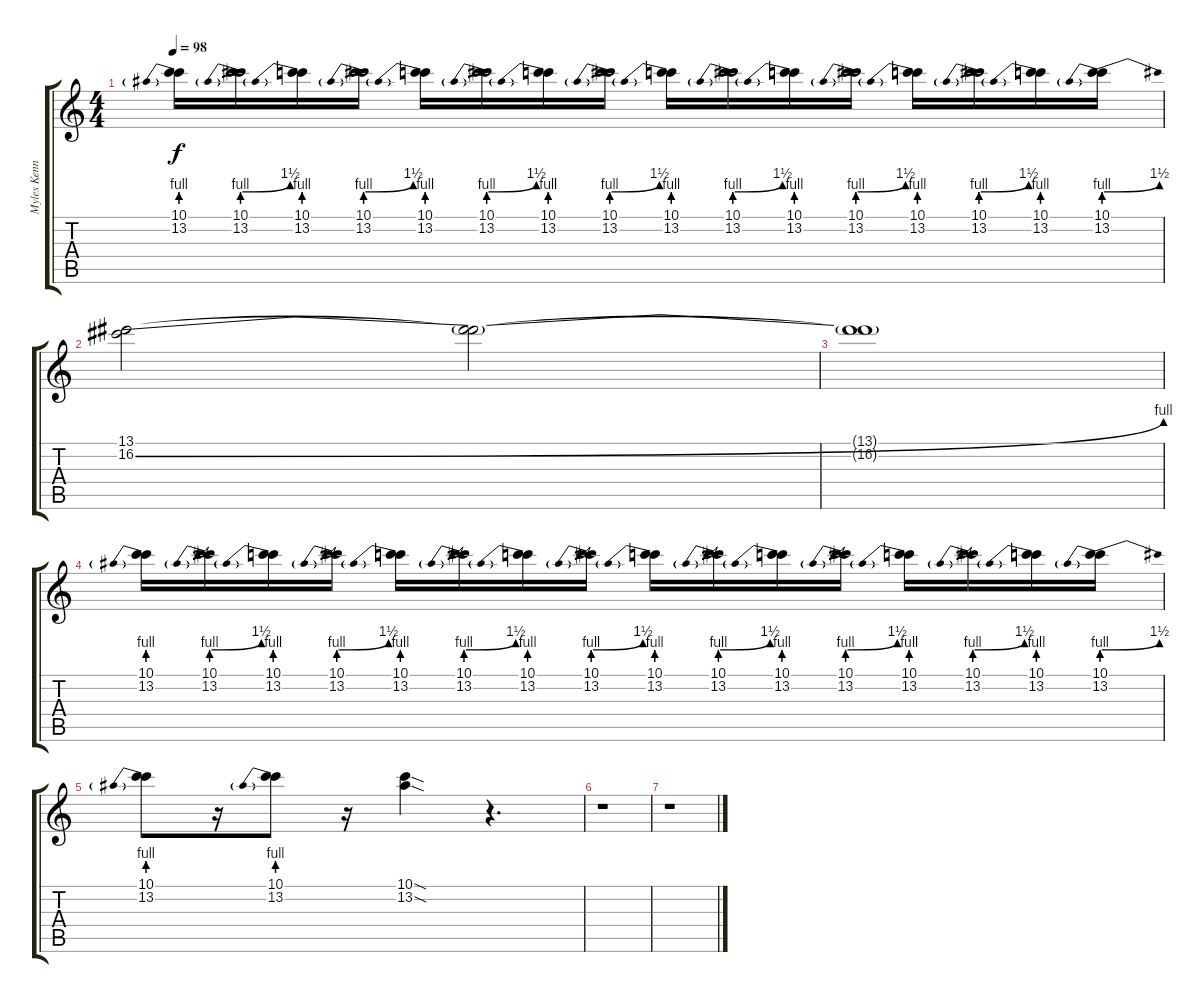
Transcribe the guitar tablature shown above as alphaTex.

\track ("Myles Kennedy" "Myles Kenn") {instrument distortionguitar}
\staff {score tabs}
\tuning (D4 A3 F3 C3 G2 C2) {hide}
\ts (4 4)
\tempo 98
\clef g2
\ks c
(10.1 13.2{be (prebend 0 4 60 4)}).16{dy f} (10.1 13.2{be (prebendbend 0 4 60 6)}).16 (10.1 13.2{be (prebend 0 4 60 4)}).16 (10.1 13.2{be (prebendbend 0 4 60 6)}).16 (10.1 13.2{be (prebend 0 4 60 4)}).16 (10.1 13.2{be (prebendbend 0 4 60 6)}).16 (10.1 13.2{be (prebend 0 4 60 4)}).16 (10.1 13.2{be (prebendbend 0 4 60 6)}).16 (10.1 13.2{be (prebend 0 4 60 4)}).16 (10.1 13.2{be (prebendbend 0 4 60 6)}).16 (10.1 13.2{be (prebend 0 4 60 4)}).16 (10.1 13.2{be (prebendbend 0 4 60 6)}).16 (10.1 13.2{be (prebend 0 4 60 4)}).16 (10.1 13.2{be (prebendbend 0 4 60 6)}).16 (10.1 13.2{be (prebend 0 4 60 4)}).16 (10.1 13.2{be (prebendbend 0 4 60 6)}).16 |
(13.1 16.2{be (bend 0 0 60 4)}).2 (13.1{t} 16.2{t}).2 |
(13.1{t} 16.2{t}).1 |
(10.1 13.2{be (prebend 0 4 60 4)}).16 (10.1 13.2{be (prebendbend 0 4 60 6)}).16 (10.1 13.2{be (prebend 0 4 60 4)}).16 (10.1 13.2{be (prebendbend 0 4 60 6)}).16 (10.1 13.2{be (prebend 0 4 60 4)}).16 (10.1 13.2{be (prebendbend 0 4 60 6)}).16 (10.1 13.2{be (prebend 0 4 60 4)}).16 (10.1 13.2{be (prebendbend 0 4 60 6)}).16 (10.1 13.2{be (prebend 0 4 60 4)}).16 (10.1 13.2{be (prebendbend 0 4 60 6)}).16 (10.1 13.2{be (prebend 0 4 60 4)}).16 (10.1 13.2{be (prebendbend 0 4 60 6)}).16 (10.1 13.2{be (prebend 0 4 60 4)}).16 (10.1 13.2{be (prebendbend 0 4 60 6)}).16 (10.1 13.2{be (prebend 0 4 60 4)}).16 (10.1 13.2{be (prebendbend 0 4 60 6)}).16 |
(10.1 13.2{be (prebend 0 4 60 4)}).8 r.16 (10.1 13.2{be (prebend 0 4 60 4)}).8 r.16 (10.1{sod} 13.2{sod}).4 r.4{d} |
r.1 |
r.1
